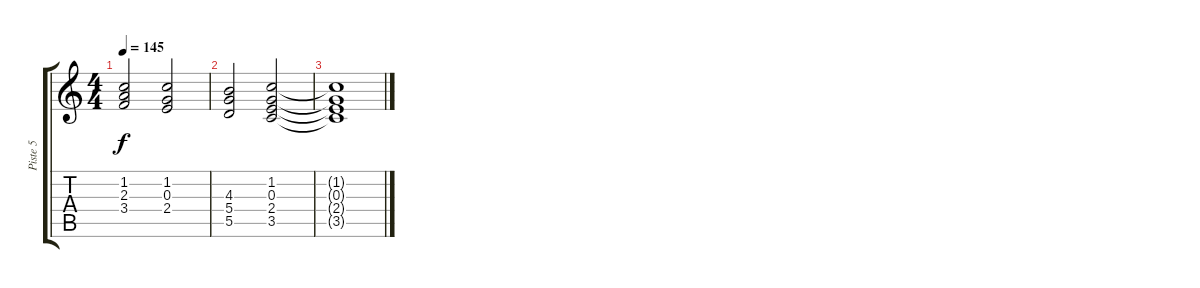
\track ("Piste 5" "Piste 5") {instrument distortionguitar}
\staff {score tabs}
\tuning (E4 B3 G3 D3 A2 E2) {hide}
\ts (4 4)
\tempo 145
\clef g2
\ks c
(1.2 2.3 3.4).2{dy f} (1.2 0.3 2.4).2 |
(4.3 5.4 5.5).2 (1.2 0.3 2.4 3.5).2 |
(1.2{t} 0.3{t} 2.4{t} 3.5{t}).1
